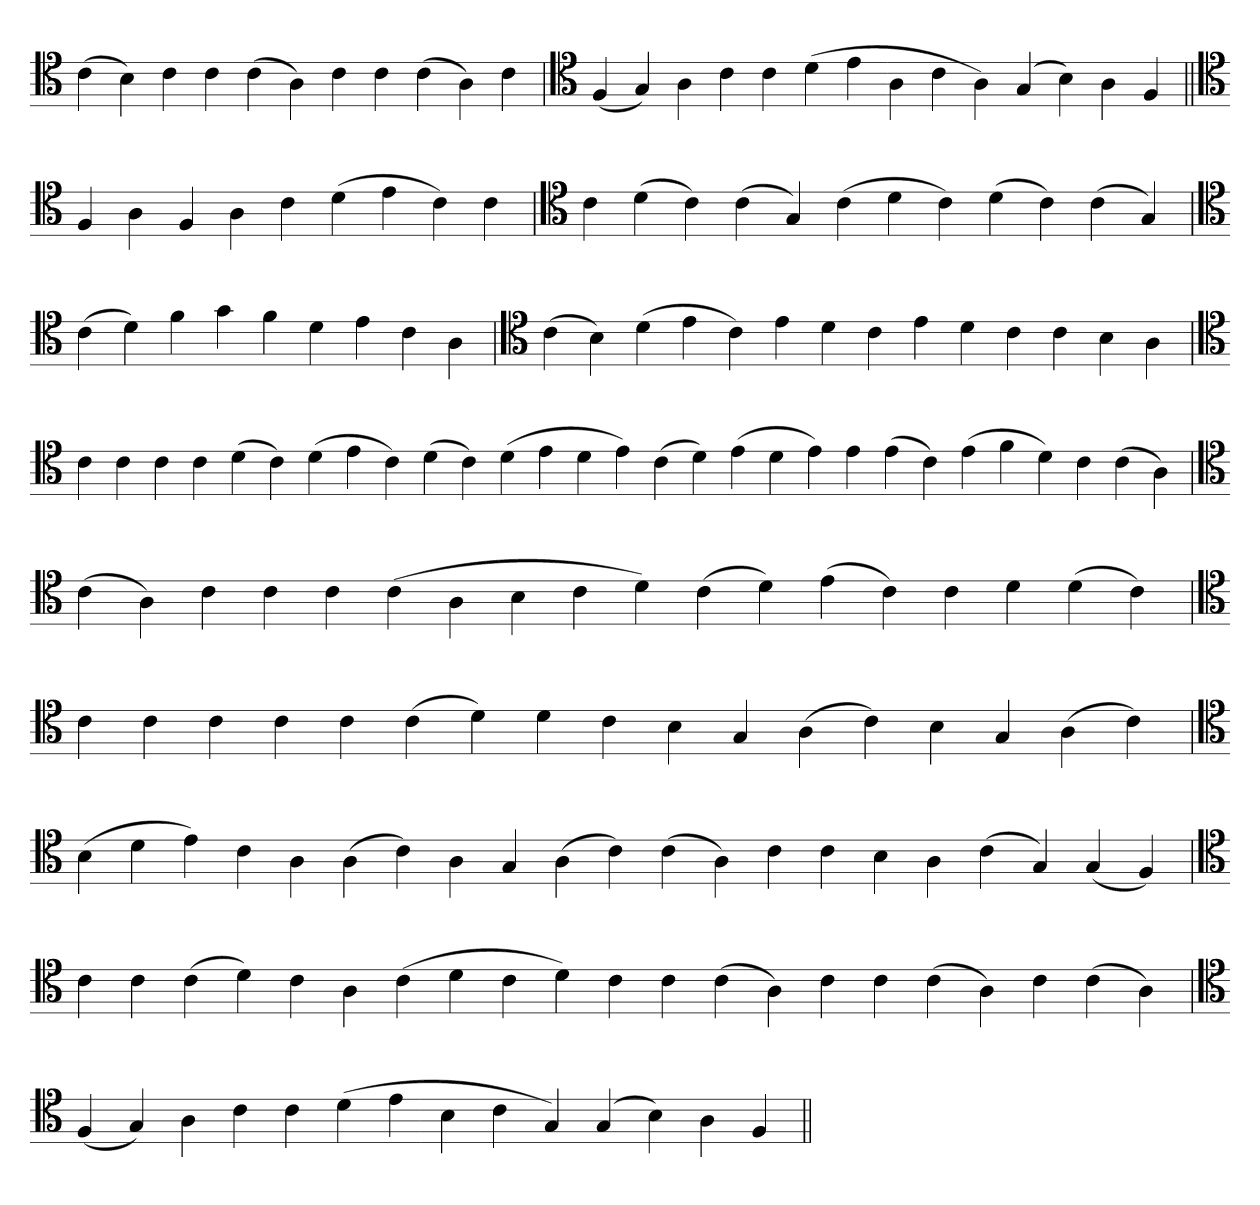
**kern
*part1
*staff1
*clefC4
=
(4c
4B)
4c
4c
(4c
4A)
4c
4c
(4c
4A)
4c
=`
*clefC4
(4F
4G)
4A
4c
4c
(4d
4e
4A
4c
4A)
(4G
4B)
4A
4F
=||
*clefC4
4F
4A
4F
4A
4c
(4d
4e
4c)
4c
=`
*clefC4
4c
(4d
4c)
(4c
4G)
(4c
4d
4c)
(4d
4c)
(4c
4G)
=`
*clefC4
(4c
4d)
4f
4g
4f
4d
4e
4c
4A
=`
*clefC4
(4c
4B)
(4d
4e
4c)
4e
4d
4c
4e
4d
4c
4c
4B
4A
=
*clefC4
4c
4c
4c
4c
(4d
4c)
(4d
4e
4c)
(4d
4c)
(4d
4e
4d
4e)
(4c
4d)
(4e
4d
4e)
4e
(4e
4c)
(4e
4f
4d)
4c
(4c
4A)
=`
*clefC4
(4c
4A)
4c
4c
4c
(4c
4A
4B
4c
4d)
(4c
4d)
(4e
4c)
4c
4d
(4d
4c)
=
*clefC4
4c
4c
4c
4c
4c
(4c
4d)
4d
4c
4B
4G
(4A
4c)
4B
4G
(4A
4c)
=`
*clefC4
(4B
4d
4e)
4c
4A
(4A
4c)
4A
4G
(4A
4c)
(4c
4A)
4c
4c
4B
4A
(4c
4G)
(4G
4F)
=
*clefC4
4c
4c
(4c
4d)
4c
4A
(4c
4d
4c
4d)
4c
4c
(4c
4A)
4c
4c
(4c
4A)
4c
(4c
4A)
=`
*clefC4
(4F
4G)
4A
4c
4c
(4d
4e
4B
4c
4G)
(4G
4B)
4A
4F
=||
*-
